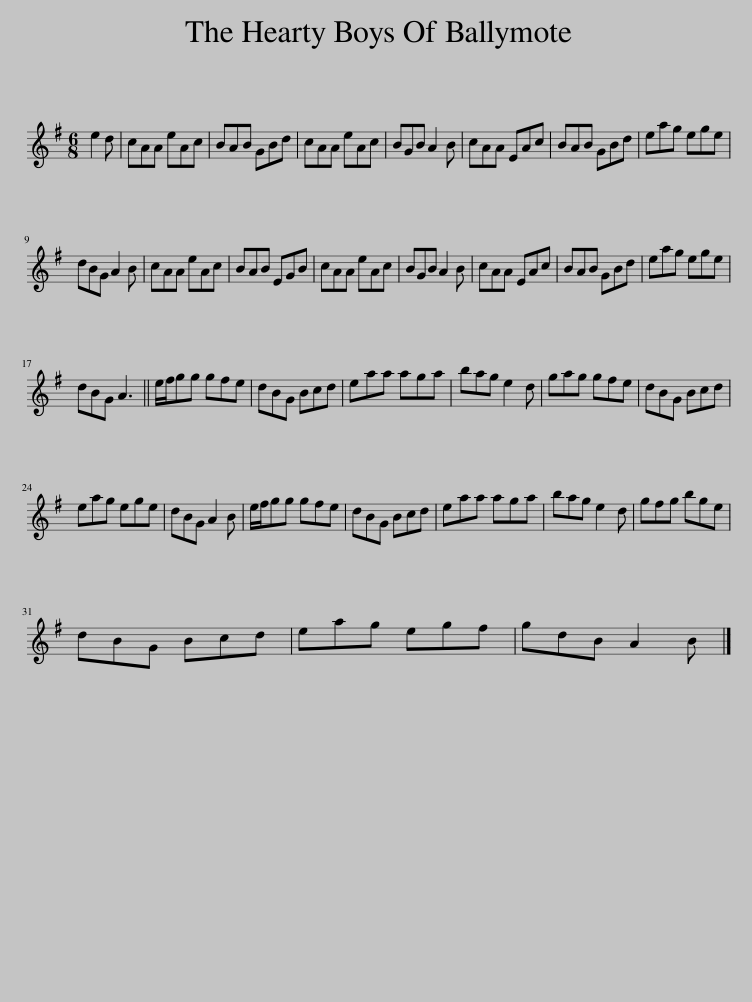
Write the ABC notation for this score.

X:1
L:1/8
M:6/8
I:linebreak $
K:G
V:1 treble
V:1
 e2 d | cAA eAc | BAB GBd | cAA eAc | BGB A2 B | %5
 cAA EAc | BAB GBd | eag ege |$ dBG A2 B | cAA eAc | %10
 BAB EGB | cAA eAc | BGB A2 B | cAA EAc | BAB GBd | %15
 eag ege |$ dBG A3 || e/f/gg gfe | dBG Bcd | eaa aga | %20
 bag e2 d | gag gfe | dBG Bcd |$ eag ege | dBG A2 B | %25
 e/f/gg gfe | dBG Bcd | eaa aga | bag e2 d | gfg bge |$ %30
 dBG Bcd | eag egf | gdB A2 B |] %33
